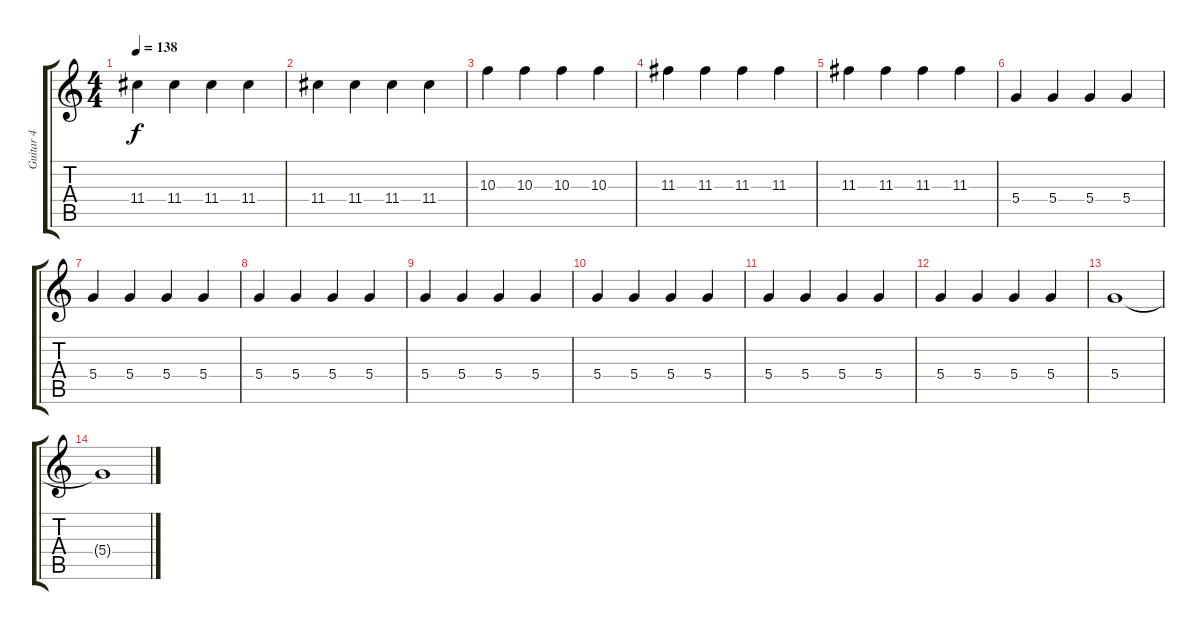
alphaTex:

\track ("Guitar 4" "Guitar 4") {instrument electricguitarclean}
\staff {score tabs}
\tuning (E4 B3 G3 D3 A2 E2) {hide}
\ts (4 4)
\tempo 138
\clef g2
\ks c
11.4.4{dy f} 11.4.4 11.4.4 11.4.4 |
11.4.4 11.4.4 11.4.4 11.4.4 |
10.3.4 10.3.4 10.3.4 10.3.4 |
11.3.4 11.3.4 11.3.4 11.3.4 |
11.3.4 11.3.4 11.3.4 11.3.4 |
5.4.4 5.4.4 5.4.4 5.4.4 |
5.4.4 5.4.4 5.4.4 5.4.4 |
5.4.4 5.4.4 5.4.4 5.4.4 |
5.4.4 5.4.4 5.4.4 5.4.4 |
5.4.4 5.4.4 5.4.4 5.4.4 |
5.4.4 5.4.4 5.4.4 5.4.4 |
5.4.4 5.4.4 5.4.4 5.4.4 |
5.4.1 |
5.4{t}.1
